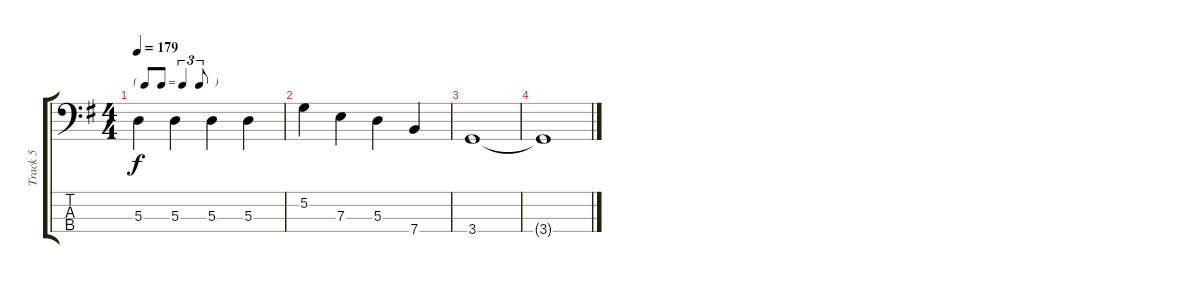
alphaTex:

\track ("Track 5" "Track 5") {instrument electricbassfinger}
\staff {score tabs}
\tuning (G2 D2 A1 E1) {hide}
\ts (4 4)
\tf triplet8th
\tempo 179
\clef f4
\ks g
5.3.4{dy f} 5.3.4 5.3.4 5.3.4 |
5.2.4 7.3.4 5.3.4 7.4.4 |
3.4.1 |
3.4{t}.1
